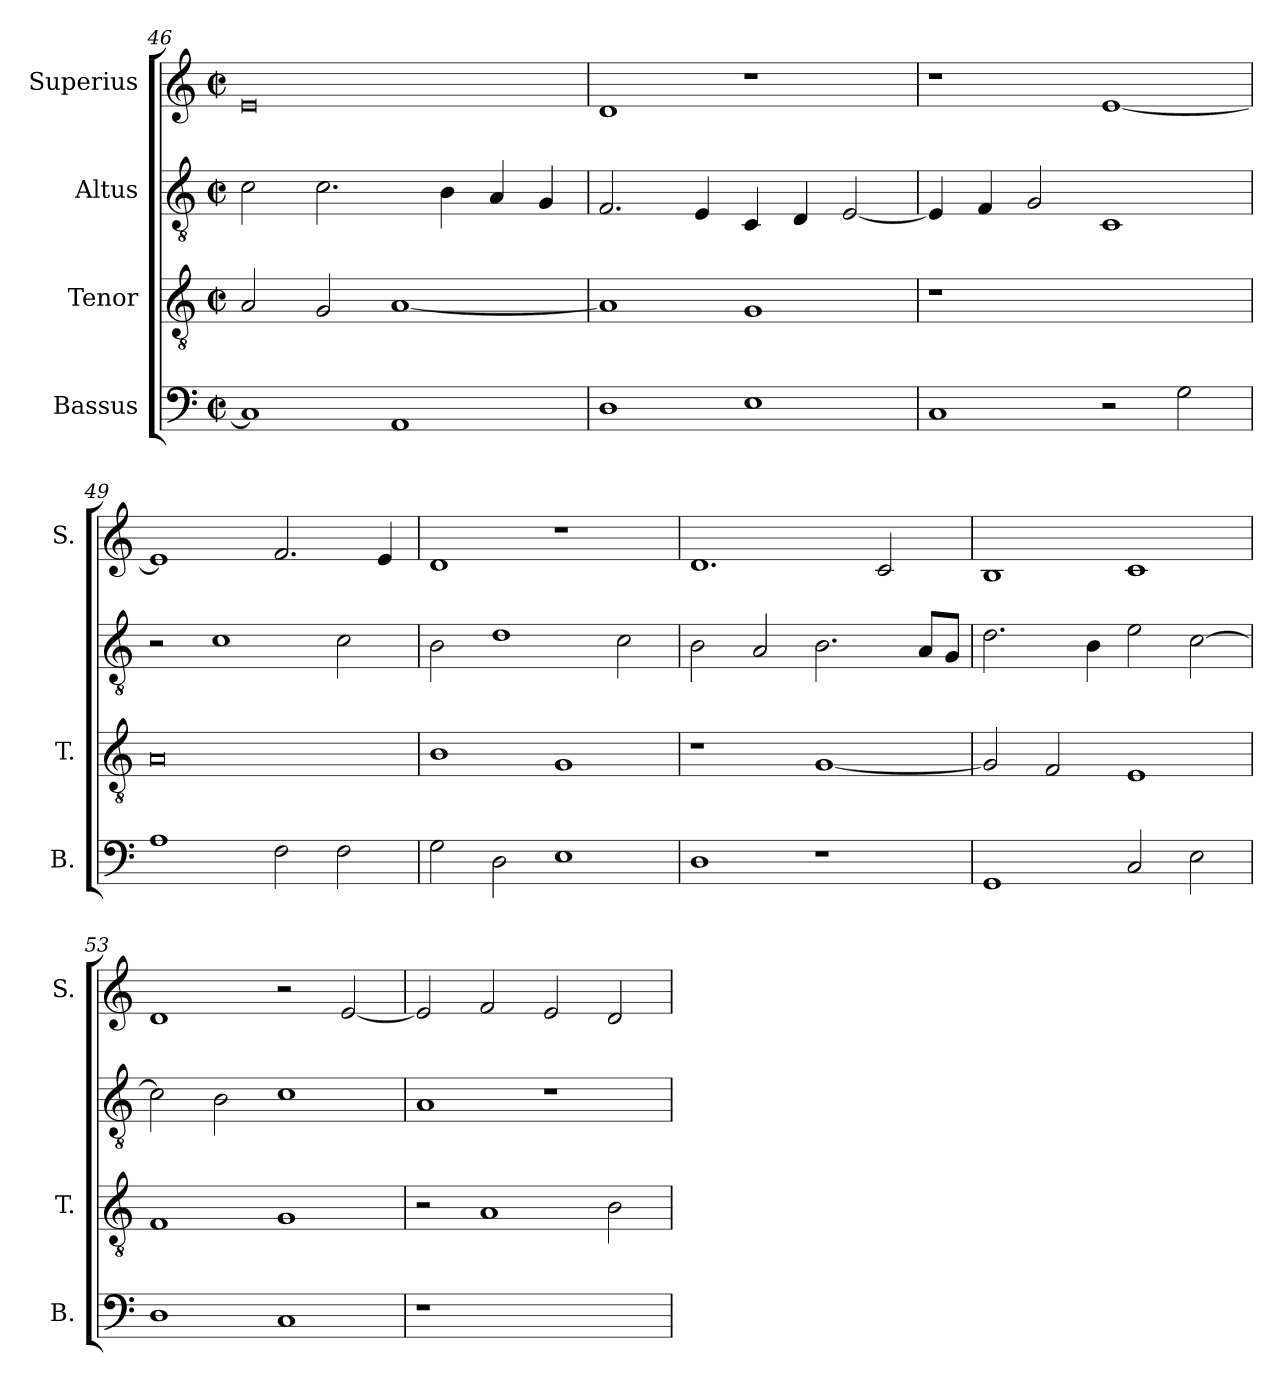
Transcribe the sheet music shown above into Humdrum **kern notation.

**kern	**kern	**kern	**kern
*part4	*part3	*part2	*part1
*staff4	*staff3	*staff2	*staff1
*I"Bassus	*I"Tenor	*I"Altus	*I"Superius
*I'B.	*I'T.	*	*I'S.
*clefF4	*clefGv2	*clefGv2	*clefG2
*	*ITrd7c12	*ITrd7c12	*
*k[]	*k[]	*k[]	*k[]
*C:	*C:	*C:	*C:
*M2/2	*M2/2	*M2/2	*M2/2
*met(c|)	*met(c|)	*met(c|)	*met(c|)
=46	=46	=46	=46
1Ci]	2AAi/	2Ci\	0ei
.	2GGi/	2.Ci\	.
1AAi	[<1AAi	.	.
.	.	4BBi\	.
.	.	4AAi/	.
.	.	4GGi/	.
=47	=47	=47	=47
1Di	1AAi]	2.FFi/	1di
.	.	4EEi/	.
1Ei	1GGi	4CCi/	1r
.	.	4DDi/	.
.	.	[<2EEi/	.
=48	=48	=48	=48
!	!LO:N:vis=1	!	!
1Ci	1r	4EEi/]	1r
.	.	4FFi/	.
.	.	2GGi/	.
2r	1ryy	1CCi	[<1ei
2Gi\	.	.	.
=49	=49	=49	=49
1Ai	0AAi	2r	1ei]
.	.	1Ci	.
2Fi\	.	.	2.fi/
2Fi\	.	2Ci\	.
.	.	.	4ei/
!!LO:PB:g=z
=50	=50	=50	=50
2Gi\	1BBi	2BBi\	1di
2Di\	.	1Di	.
1Ei	1GGi	.	1r
.	.	2Ci\	.
=51	=51	=51	=51
1Di	1r	2BBi\	1.di
.	.	2AAi/	.
1r	[<1GGi	2.BBi\	.
.	.	.	2ci/
.	.	8AAi/L	.
.	.	8GGi/J	.
=52	=52	=52	=52
1GGi	2GGi/]	2.Di\	1Bi
.	2FFi/	.	.
.	.	4BBi\	.
2Ci/	1EEi	2Ei\	1ci
2Ei\	.	[>2Ci\	.
=53	=53	=53	=53
1Di	1FFi	2Ci\]	1di
.	.	2BBi\	.
1Ci	1GGi	1Ci	2r
.	.	.	[<2ei/
=54	=54	=54	=54
!LO:N:vis=1	!	!	!
1r	2r	1AAi	2ei/]
.	1AAi	.	2fi/
1ryy	.	1r	2ei/
.	2BBi\	.	2di/
=	=	=	=
*-	*-	*-	*-
